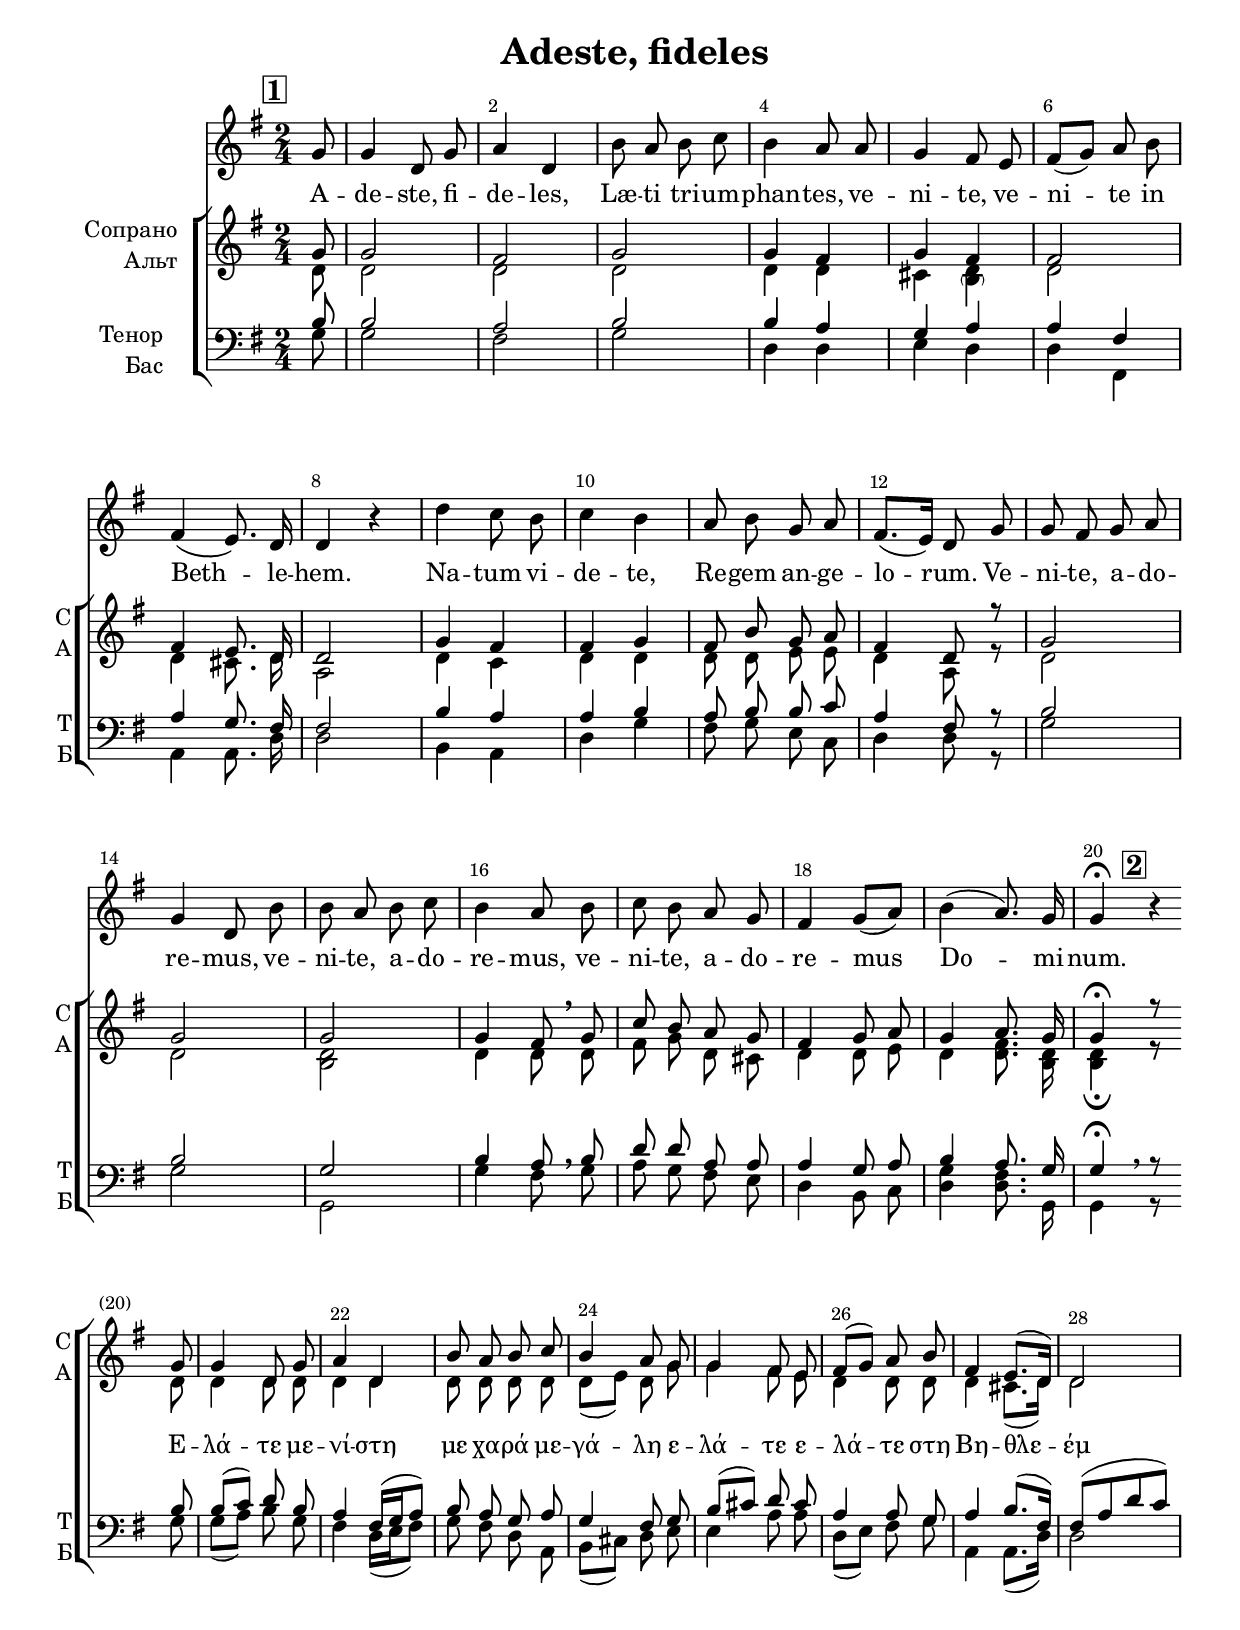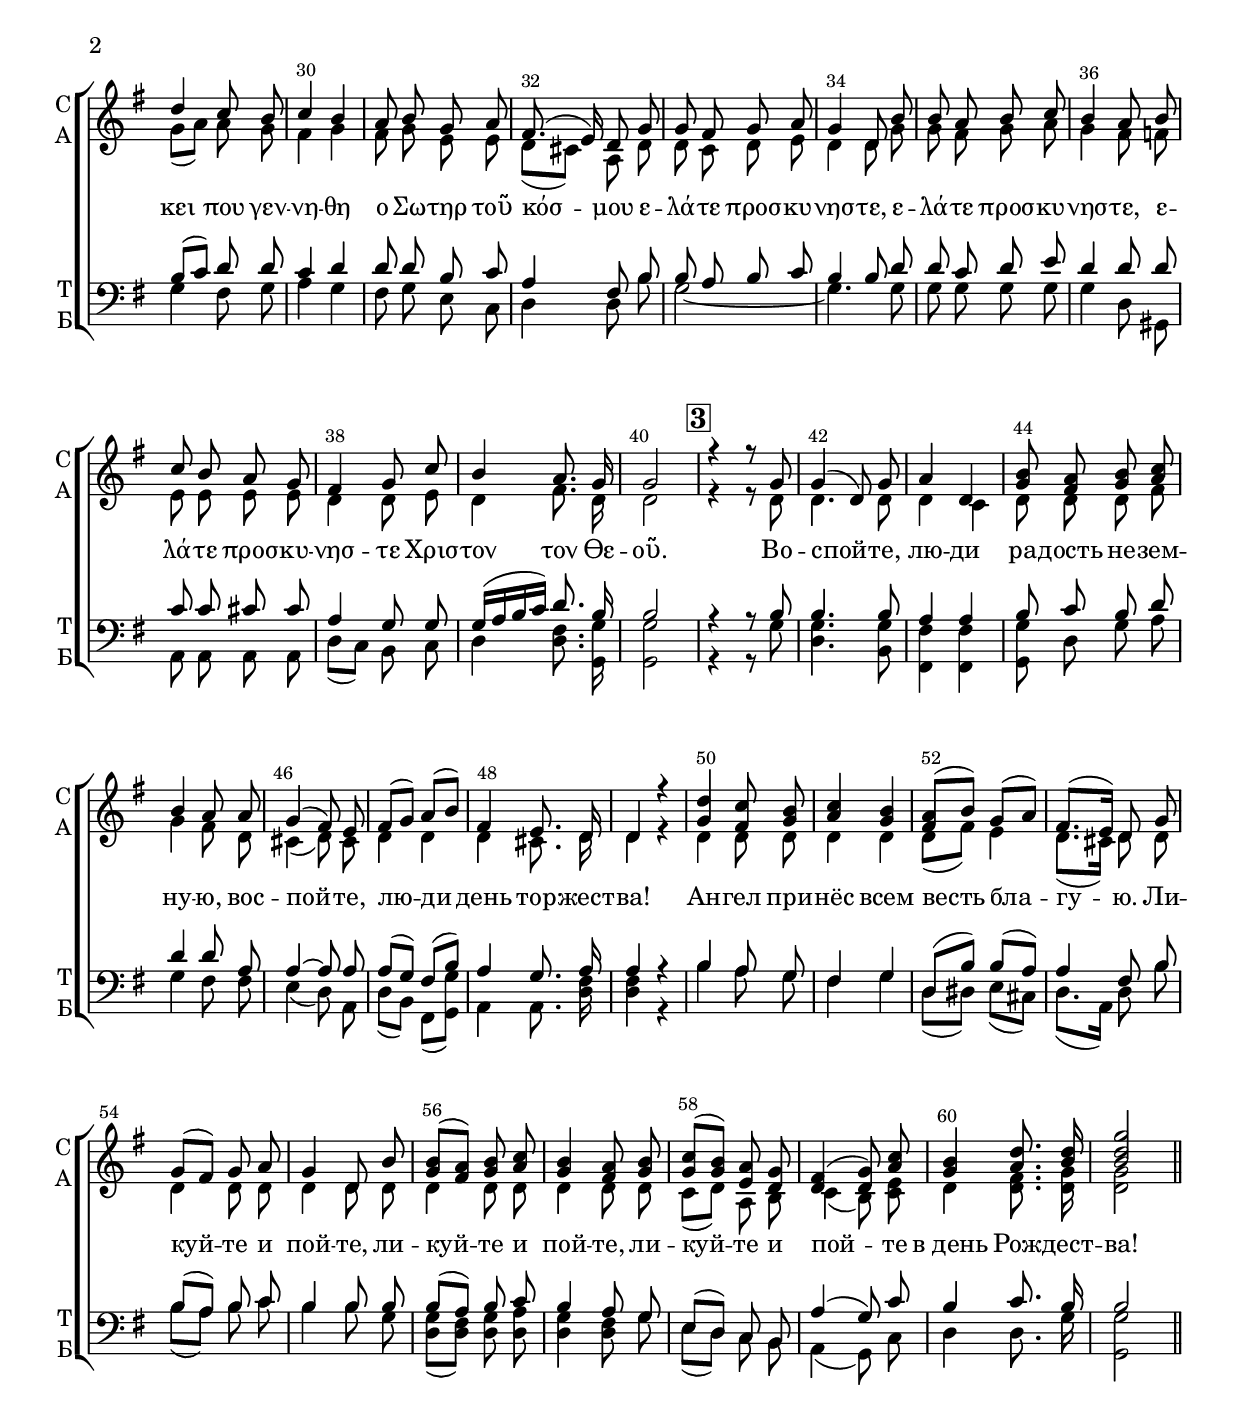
\version "2.22.0"

% закомментируйте строку ниже, чтобы получался pdf с навигацией
%#(ly:set-option 'point-and-click #f)
#(ly:set-option 'midi-extension "mid")
#(ly:set-option 'embed-source-code #t) % внедряем исходник как аттач к pdf
#(set-default-paper-size "a4")
%#(set-global-staff-size 18)

\header {
  title = "Adeste, fideles"
  %composer = "Composer"
  % Удалить строку версии LilyPond 
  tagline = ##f
}


abr = { \break }
%abr = \tag #'BR { \break }
abr = {}

pbr = { \pageBreak }
%pbr = {}

breathes = { \once \override BreathingSign.text = \markup { \musicglyph #"scripts.tickmark" } \breathe }

melon = { \set melismaBusyProperties = #'() }
meloff = { \unset melismaBusyProperties }
solo = ^\markup\italic"Соло"
tutti =  ^\markup\italic"tutti"

co = \cadenzaOn
cof = \cadenzaOff
cb = { \cadenzaOff \bar "||" }
cbr = { \bar "" }
cbar = { \cadenzaOff \bar "|" \cadenzaOn }
stemOff = { \hide Staff.Stem }
nat = { \once \hide Accidental }
%stemOn = { \unHideNotes Staff.Stem }

% alternative breathe
breathes = { \once \override BreathingSign.text = \markup { \musicglyph #"scripts.tickmark" } \breathe }

% alternative partial - for repeats
partiall = { \set Timing.measurePosition = #(ly:make-moment -1/4) }

% compress multi-measure rests
multirests = { \override MultiMeasureRest.expand-limit = #1 \set Score.skipBars = ##t }

% mark with numbers in squares and circles
squaremarks = {  \set Score.rehearsalMarkFormatter = #format-mark-box-numbers }
circlemarks = { \set Score.rehearsalMarkFormatter = #format-mark-circle-numbers }

% move dynamics a bit left (to be not up/under the note, but before)
placeDynamicsLeft = { \override DynamicText.X-offset = #-2.5 }

%make visible number of every 2-nd bar
secondbar = {
  \override Score.BarNumber.break-visibility = #end-of-line-invisible
  \override Score.BarNumber.X-offset = #1
  \override Score.BarNumber.self-alignment-X = #LEFT
  \set Score.barNumberVisibility = #(every-nth-bar-number-visible 2)
}

global = {
  \numericTimeSignature
  \secondbar
  \multirests
  \placeDynamicsLeft
  \squaremarks
  
  \key g \major
  \time 2/4
}

solovoice = \relative c'' {
  \global
  \dynamicUp
  \autoBeamOff
  \partial 8 \mark 1 g8 |
  g4 d8 g |
  a4 d, |
  b'8 a b c |
  b4 a8 a |
  g4 fis8 e |
  fis[( g]) a b | \abr
  
  fis4( e8.) d16 |
  d4 r |
  d' c8 b |
  c4 b |
  a8 b g a |
  fis8.[( e16]) d8 g | \abr
  
  g fis g a |
  g4 d8 b' |
  b a b c |
  b4 a8 b |
  c b a g | \abr
  
  fis4 g8[( a]) |
  b4( a8.) g16 |
  g4\fermata r | \abr
  
  
}

sopvoice = \relative c'' {
  \global
  \dynamicUp
  \autoBeamOff
  \partial 8 g8
  g2 |
  fis |
  g |
  g4 fis |
  g fis |
  fis2 | \abr
  
  fis4 e8. d16 |
  d2 |
  g4 fis |
  fis g |
  fis8 b g a |
  fis4 d8 r | \abr
  
  g2 |
  g |
  g |
  g4 fis8 \breathe g |
  c b a g | \abr
  
  fis4 g8 a |
  g4 a8. g16 |
  g4\fermata \mark 2 r8 \break g | \abr
  
  % page 2
  g4 d8 g |
  a4 d, |
  b'8 a b c |
  b4 a8 g |
  g4 fis8 e |
  fis[( g]) a b | \abr
  
  fis4 e8.[( d16]) |
  d2 |
  d'4 c8 b |
  c4 b |
  a8 b g a |
  fis8.( e16) d8 g | \abr
  
  g8 fis g a |
  g4 d8 b' |
  b a b c |
  b4 a8 b |
  c b a g |
  fis4 g8 c | \abr
  
  b4 a8. g16 |
  g2 |
  \mark 3 r4 r8 g |
  g4( d8) g |
  a4 d, |
  <g b>8 <fis a> <g b> <a c> |
  b4 a8 a | \abr
  
  g4( fis8) e |
  fis[( g]) a[( b]) |
  fis4 e8. d16 |
  d4 r |
  <g d'>4 <fis c'>8 <g b> |
  <a c>4 <g b> |
  <fis a>8[( b]) g[( a]) | \abr
  
  fis8.[( e16]) d8 g |
  g[( fis]) g a |
  g4 d8 b' |
  <g b>[( <fis a>]) <g b> < a c> |
  <g b>4 <fis a>8 <g b> | \abr
  
  <g c>[( <g b>]) <e a> <d g>  |
  <d fis>4( <d g>8) <a' c> |
  <g b>4 <a d>8. <b d>16 |
  <b d g>2 \bar "||"
  
  
}


altvoice = \relative c' {
  \global
  \dynamicUp
  \autoBeamOff
  \partial 8 d8 |
  d2 |
  d |
  d |
  d4 d |
  cis <\parenthesize b d> |
  d2 | \abr
  
  d4 cis8. d16 |
  a2 |
  d4 c |
  d d |
  d8 d e e |
  d4 a8 r | \abr
  
  d2 |
  d |
  <d b> |
  d4 d8 \breathe d |
  fis g d cis | \abr
  
  d4 d8 e |
  d4 <d fis>8. <d b>16 |
  q4\fermata r8 d | \abr
  
  d4 d8 d |
  d4 d |
  d8 d d d |
  d[( e]) d g |
  g4 fis8 e |
  d4 d8 d | \abr
  
  d4 cis8.[( d16]) |
  d2 |
  g8[( a]) a g |
  fis4 g |
  fis8 g e e |
  d[( cis]) a d | \abr
  
  d c d e |
  d4 d8 g |
  g fis g a |
  g4 fis8 f |
  e e e e |
  d4  d8 e | \abr
  
  d4 fis8. d16 |
  d2 |
  r4 r8 d |
  d4. d8 |
  d4 c |
  d8 d d fis |
  g4 fis8 d | \abr
  
  cis4( d8) cis |
  d4 d |
  d cis8. d16 |
  d4 r |
  d4 d8 d |
  d4 d |
  d8[( fis]) e4 |
  d8.[( cis16]) d8 d |
  d4 d8 d |
  d4 d8 d |
  d4 d8 d |
  d4 d8 d | \abr
  
  c[( d]) a b |
  c4( b8) <c e> |
  d4 <d fis>8. <d g>16 |
  <d g>2
  
  
}


tenorvoice = \relative c' {
  \global
  \dynamicUp
  \autoBeamOff
  \partial 8 b8 |
   b2 |
   a |
   b |
   b4 a |
   g a |
   a fis | \abr
   
   a4 g8. fis16 |
   fis2 |
   b4 a |
   a b |
   a8 b b c |
   a4 fis8 r | \abr
   
   b2 |
   b |
   g |
   b4 a8 \breathe b |
   d d a a | \abr
   
   a4 g8 a |
   b4 a8. g16 |
   g4\fermata r8 b |
   
   % page 2
   b8[( c]) d b |
   a4 fis16[( g a8]) |
   b8 a g a |
   g4 fis8 g |
   b8[( cis]) d cis |
   a4 a8 g | \abr
   
   a4 b8.[( fis16]) |
   fis8[( a d c]) |
   b[( c]) d d |
   c4 d |
   d8 d b c |
   a4 fis8 b | \abr
   
   b8 a b c |
   b4 b8 d |
   d c d e |
   d4 d8 d |
   c c cis cis |
   a4 g8 g | \abr
   
   g16[( a b c ]) d8. b16 |
   b2 |
   r4 r8 b |
   b4. b8 |
   a4 a |
   b8 c b d |
   d4 d8 a | \abr
   
   a4~8 a |
   a[( g]) fis[( b]) |
   a4 g8. a16 |
   a4 r |
   b a8 g |
   fis4 g |
   d8[( b']) b[( a]) | \abr
   
   a4 fis8 b |
   b[( a]) b c |
   b4 b8 b |
   b[( a]) b c |
   b4 a8 g | \abr
   
   
     e[( d]) c b |
  a'4( g8) c |
  b4 c8. b16 |
  b2
   
   
}


bassvoice = \relative c' {
  \global
  \dynamicUp
  \autoBeamOff
  \partial 8 g8 |
  g2 |
  fis |
  g |
  d4 d |
  e d |
  d fis, | \abr
  
  a4 a8. d16 |
  d2 |
  b4 a |
  d g |
  fis8 g e c |
  d4 d8 r | \abr
  
  g2 |
  g |
  g, |
  g'4 fis8 \breathe g |
  a g fis e | \abr
  
  d4 b8 c |
  <d g>4 <d fis>8. g,16 |
  g4\breathe r8 g' | \abr
  
  % page 2
  g[( a]) b g |
  fis4 d16[( e fis8]) |
  g8 fis d a |
  b[( cis]) d e |
  e4 a8 a |
  d,8[( e]) fis g | \abr
  
  a,4 a8.([ d16)] |
  d2 |
  g4 fis8 g |
  a4 g |
  fis8 g e c |
  d4 d8 b' | \abr
  
  g2~ |
  4. g8 |
  g g g g |
  g4 d8 gis, |
  a a a a |
  d[( c]) b c | \abr
  
  d4 <d fis>8. <g g,>16 |
  q2 |
  r4 r8 g |
  <d g>4. <b g'>8 |
  <fis fis'>4 q |
  <g g'>8 d' g a |
  g4 fis8 fis | \abr
  
  e4( d8) a |
  d([ b)] fis[( <g g'>)] |
  a4 a8. <d fis>16 |
  q4 r |
  b'4 a8 g |
  fis4 g |
  d8[( dis]) e[( cis]) | \abr
  
  d8.[( a16]) d8 b' |
  b[( a]) b c |
  b4 b8 g |
  <d g>8[( <d fis>]) <d g>8 <d a'> |
  <d g>4 <d fis>8 g | \abr
  
  
  e[( d]) c b |
  a4( g8) c |
  d4 d8. g16 |
  <g g,>2
  
  
}

lyricscore = \lyricmode {
  \repeat unfold 40 \skip 1
  Ε -- λά -- τε με -- νί -- στη με χα -- ρά με -- γά -- λη
  ε -- λά -- τε ε -- λά -- τε στη
  Βη -- θλε -- έμ κει που γεν -- νη -- θη ο Σω -- τηρ τοῦ κόσ -- μου  ε -- 
  λά -- τε προσ -- κυ -- νησ -- τε, ε -- λά -- τε προσ -- κυ -- νησ -- τε, ε -- λά -- τε προσ -- κυ -- νησ -- τε
  Χρισ -- τον τον ϴε -- οῦ.
  
  Во -- спой -- те, лю -- ди ра -- дость не -- зем -- ну -- ю, вос --
  пой -- те, лю -- ди день тор -- жест -- ва! Ан -- гел при -- нёс всем весть бла -- 
  гу -- ю. Ли -- куй -- те и пой -- те, ли -- куй -- те и пой -- те, ли --
  
  куй -- те и пой -- те в_день Рож -- дест -- ва!
}

lyricsolo = \lyricmode {
  A -- de -- ste, fi -- de -- les, Læ -- ti tri -- um -- phan -- tes, ve -- ni -- te, ve -- ni -- te in 
  Beth -- le -- hem. Na -- tum vi -- de -- te, Re -- gem an -- ge -- lo -- rum. Ve --
  ni -- te, a -- do -- re -- mus, ve -- ni -- te, a -- do -- re -- mus, ve -- ni -- te, a -- do --
  re -- mus Do -- mi -- num.
}



\bookpart {
  \paper {
    top-margin = 15
    left-margin = 15
    right-margin = 10
    bottom-margin = 15
    indent = 20
    ragged-bottom = ##f
    %  system-separator-markup = \slashSeparator
    
  }
  \score {
    %  \transpose c bes {
    %  \removeWithTag #'BR
    %\new StaffGroup 
    <<
      \new Staff = "solostaff" \with {
       % instrumentName = "Solo"
       % shortInstrumentName = \markup { \right-column { "С" "А"  } }
        midiInstrument = "voice oohs"
        %        \RemoveEmptyStaves
      } {  \new Voice = "solo" { \oneVoice \solovoice } }
      
      \new Lyrics \lyricsto "solo" { \lyricsolo }
      
    \new ChoirStaff <<
      \new Staff = "upstaff" \with {
        instrumentName = \markup { \right-column { "Сопрано" "Альт"  } }
        shortInstrumentName = \markup { \right-column { "С" "А"  } }
        midiInstrument = "voice oohs"
        %        \RemoveEmptyStaves
      } <<
        \new Voice = "soprano" { \voiceOne \sopvoice }
        \new Voice  = "alto" { \voiceTwo \altvoice }
      >> 
      
      \new Lyrics \lyricsto "soprano" { \lyricscore }
      % alternative lyrics above up staff
      %\new Lyrics \with {alignAboveContext = "upstaff"} \lyricsto "soprano" \lyricst
      
      \new Staff = "downstaff" \with {
        instrumentName = \markup { \right-column { "Тенор" "Бас" } }
        shortInstrumentName = \markup { \right-column { "Т" "Б" } }
        midiInstrument = "voice oohs"
      } <<
        \new Voice = "tenor" { \voiceOne \clef bass \tenorvoice }
        \new Voice = "bass" { \voiceTwo \bassvoice }
      >>
    >>
    >>
    %  }  % transposeµ
    \layout {
      %    #(layout-set-staff-size 20)
      \context {
        \Score
      }
      \context {
        \Staff
        %        \RemoveEmptyStaves
                \RemoveAllEmptyStaves
      }
      %Metronome_mark_engraver
    }
    \midi {
      \tempo 4=90
    }
  }
}
